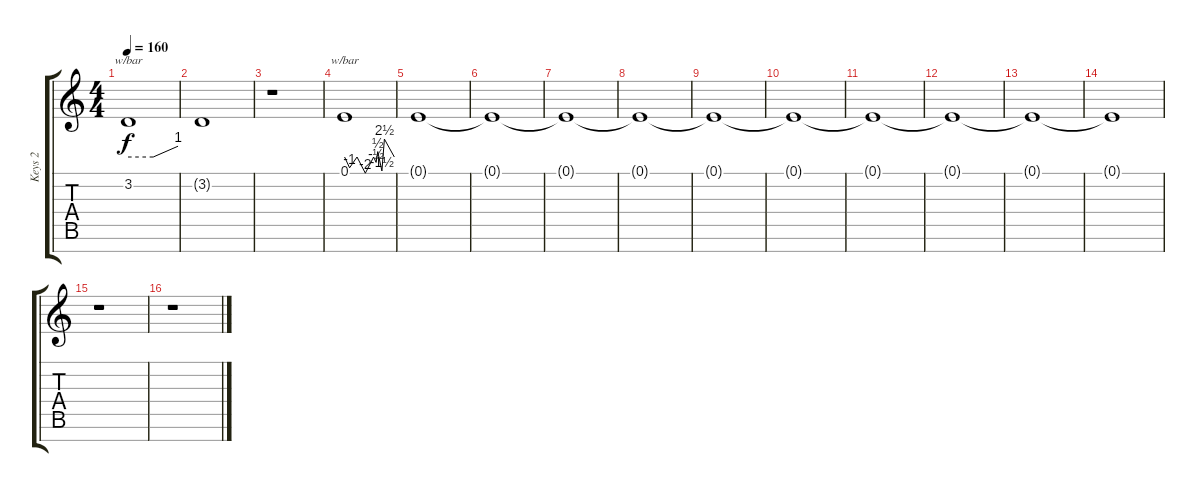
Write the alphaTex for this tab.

\track ("Keys 2" "Keys 2") {instrument electricgrandpiano}
\staff {score tabs}
\tuning (E4 B3 G3 D3 A2 E2 B1) {hide}
\ts (4 4)
\tempo 160
\clef g2
\ks c
3.2.1{tbe (custom default 0 0 30 0 60 4) dy f} |
3.2{t}.1 |
r.1 |
0.1.1{tbe (custom default 0 0 6 -4 15 0 25 -8 35 0 38 -2 40 2 45 -6 48 10 60 0)} |
0.1{t}.1 |
0.1{t}.1 |
0.1{t}.1 |
0.1{t}.1 |
0.1{t}.1 |
0.1{t}.1 |
0.1{t}.1 |
0.1{t}.1 |
0.1{t}.1 |
0.1{t}.1 |
r.1 |
r.1
